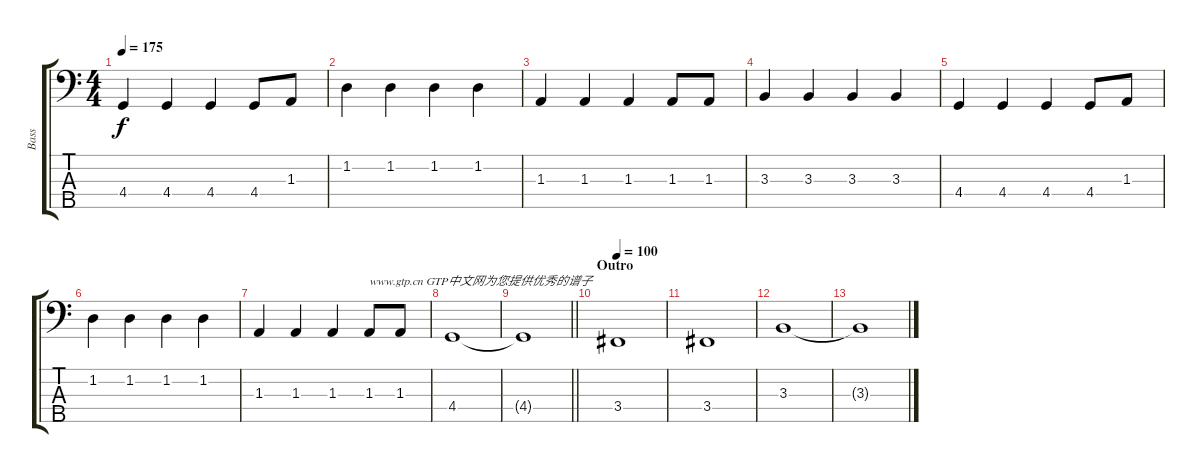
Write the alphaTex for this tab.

\track ("Bass" "Bass") {instrument electricbasspick}
\staff {score tabs}
\tuning (Gb2 Db2 Ab1 Eb1 Bb0) {hide}
\ts (4 4)
\tempo 175
\clef f4
\ks c
4.4.4{dy f} 4.4.4 4.4.4 4.4.8 1.3.8 |
1.2.4 1.2.4 1.2.4 1.2.4 |
1.3.4 1.3.4 1.3.4 1.3.8 1.3.8 |
3.3.4 3.3.4 3.3.4 3.3.4 |
4.4.4 4.4.4 4.4.4 4.4.8 1.3.8 |
1.2.4 1.2.4 1.2.4 1.2.4 |
1.3.4 1.3.4 1.3.4 1.3.8{txt "www.gtp.cn GTP中文网为您提供优秀的谱子"} 1.3.8 |
4.4.1 |
\barLineRight lightlight
4.4{t}.1 |
\section ("" "Outro")
\tempo 100
3.4.1 |
3.4.1 |
3.3.1 |
3.3{t}.1
